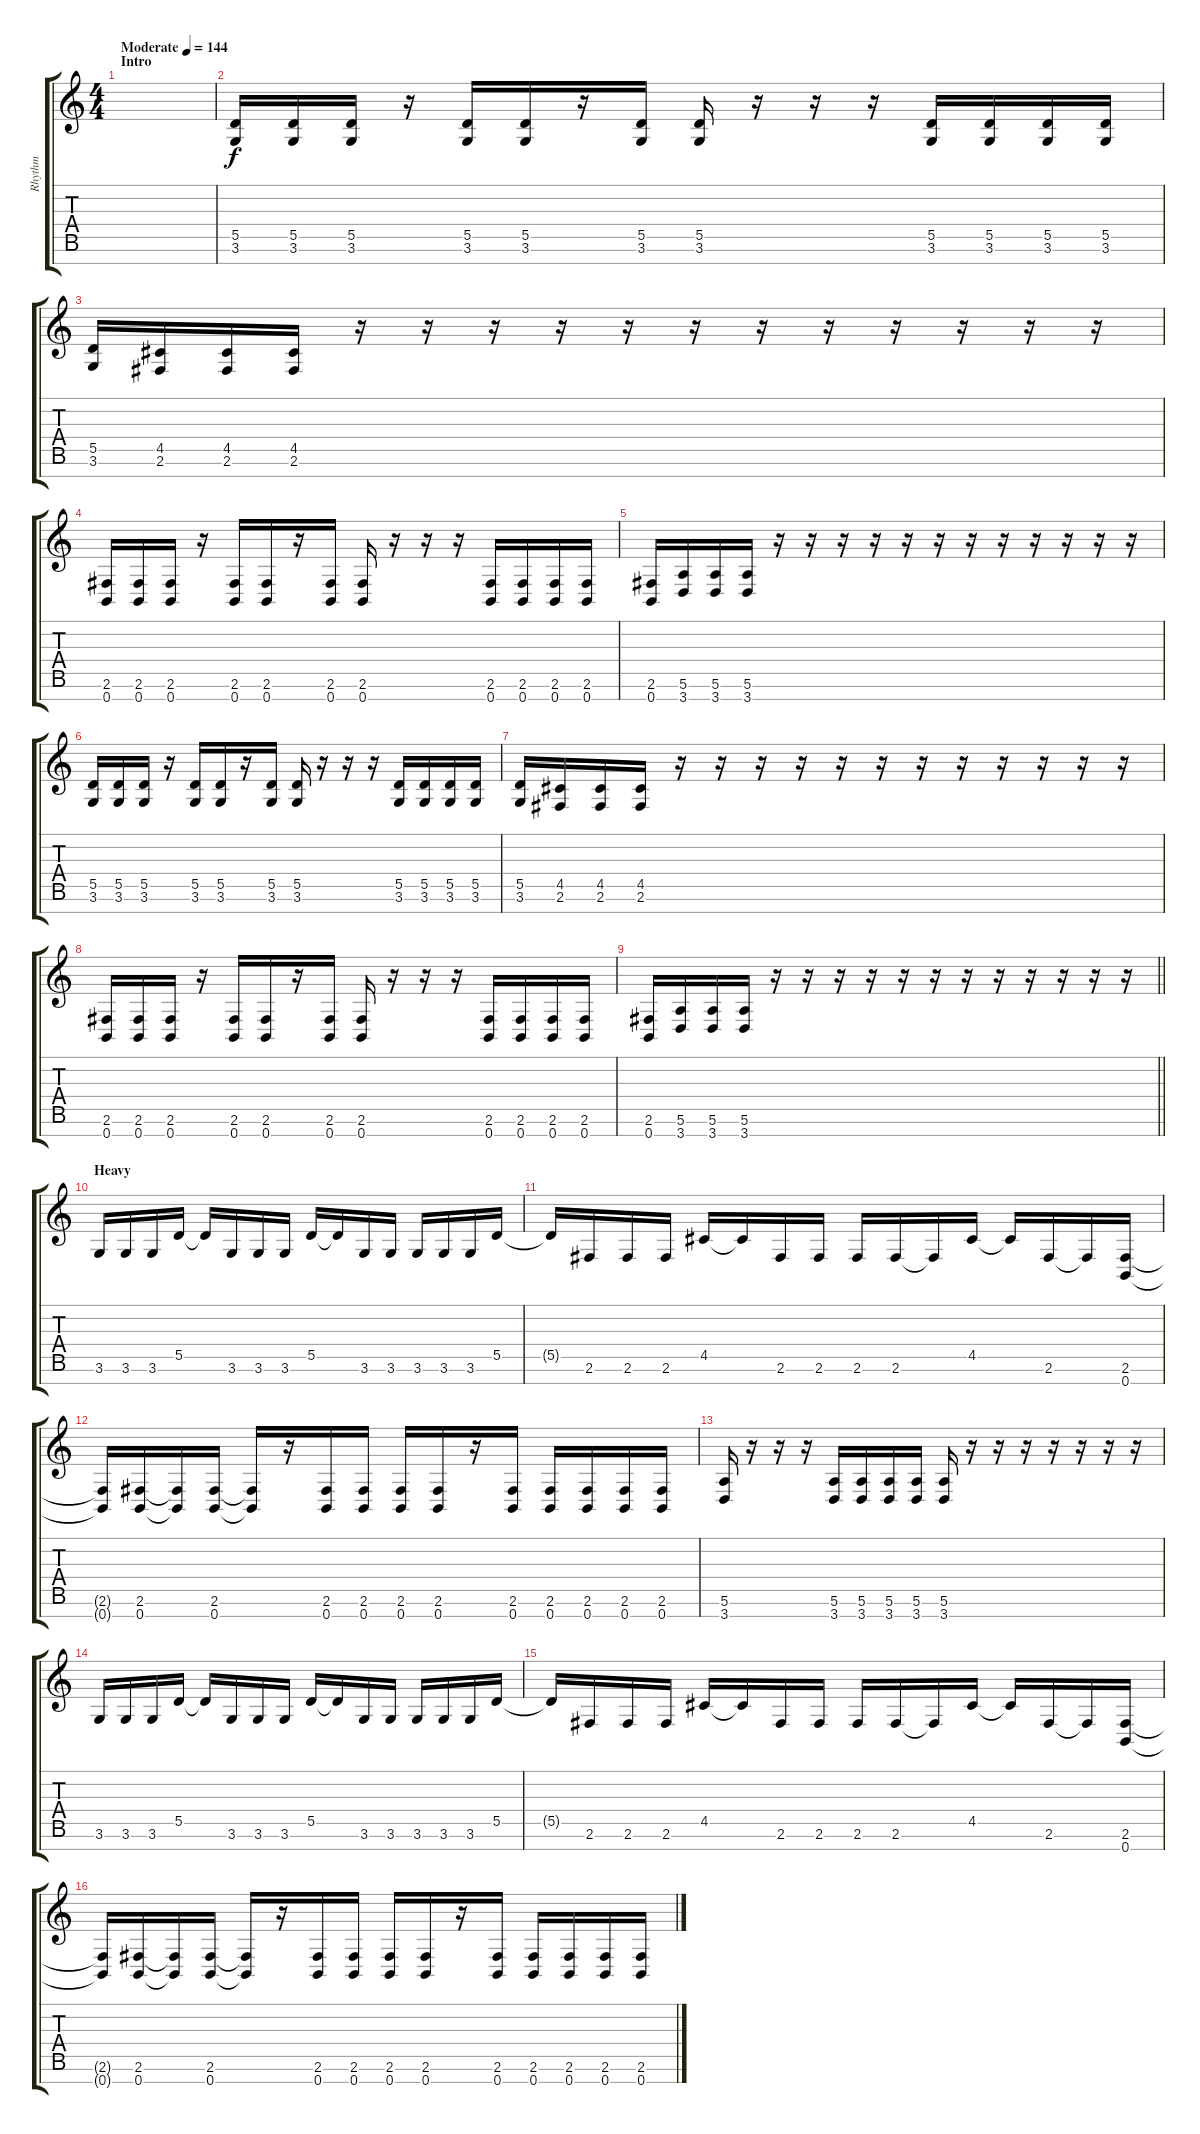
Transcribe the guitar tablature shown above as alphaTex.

\track ("Rhythm" "Rhythm") {instrument distortionguitar}
\staff {score tabs}
\tuning (E4 B3 G3 D3 A2 E2 B1) {hide}
\ts (4 4)
\section ("" "Intro")
\tempo (144 "Moderate")
\clef g2
\ks c
|
(5.5 3.6).16 (5.5 3.6).16 (5.5 3.6).16 r.16 (5.5 3.6).16 (5.5 3.6).16 r.16 (5.5 3.6).16 (5.5 3.6).16 r.16 r.16 r.16 (5.5 3.6).16 (5.5 3.6).16 (5.5 3.6).16 (5.5 3.6).16 |
(5.5 3.6).16 (4.5 2.6).16 (4.5 2.6).16 (4.5 2.6).16 r.16 r.16 r.16 r.16 r.16 r.16 r.16 r.16 r.16 r.16 r.16 r.16 |
(2.6 0.7).16 (2.6 0.7).16 (2.6 0.7).16 r.16 (2.6 0.7).16 (2.6 0.7).16 r.16 (2.6 0.7).16 (2.6 0.7).16 r.16 r.16 r.16 (2.6 0.7).16 (2.6 0.7).16 (2.6 0.7).16 (2.6 0.7).16 |
(2.6 0.7).16 (5.6 3.7).16 (5.6 3.7).16 (5.6 3.7).16 r.16 r.16 r.16 r.16 r.16 r.16 r.16 r.16 r.16 r.16 r.16 r.16 |
(5.5 3.6).16 (5.5 3.6).16 (5.5 3.6).16 r.16 (5.5 3.6).16 (5.5 3.6).16 r.16 (5.5 3.6).16 (5.5 3.6).16 r.16 r.16 r.16 (5.5 3.6).16 (5.5 3.6).16 (5.5 3.6).16 (5.5 3.6).16 |
(5.5 3.6).16 (4.5 2.6).16 (4.5 2.6).16 (4.5 2.6).16 r.16 r.16 r.16 r.16 r.16 r.16 r.16 r.16 r.16 r.16 r.16 r.16 |
(2.6 0.7).16 (2.6 0.7).16 (2.6 0.7).16 r.16 (2.6 0.7).16 (2.6 0.7).16 r.16 (2.6 0.7).16 (2.6 0.7).16 r.16 r.16 r.16 (2.6 0.7).16 (2.6 0.7).16 (2.6 0.7).16 (2.6 0.7).16 |
\barLineRight lightlight
(2.6 0.7).16 (5.6 3.7).16 (5.6 3.7).16 (5.6 3.7).16 r.16 r.16 r.16 r.16 r.16 r.16 r.16 r.16 r.16 r.16 r.16 r.16 |
\section ("" "Heavy")
3.6.16 3.6.16 3.6.16 5.5.16 5.5{t}.16 3.6.16 3.6.16 3.6.16 5.5.16 5.5{t}.16 3.6.16 3.6.16 3.6.16 3.6.16 3.6.16 5.5.16 |
5.5{t}.16 2.6.16 2.6.16 2.6.16 4.5.16 4.5{t}.16 2.6.16 2.6.16 2.6.16 2.6.16 2.6{t}.16 4.5.16 4.5{t}.16 2.6.16 2.6{t}.16 (2.6 0.7).16 |
(2.6{t} 0.7{t}).16 (2.6 0.7).16 (2.6{t} 0.7{t}).16 (2.6 0.7).16 (2.6{t} 0.7{t}).16 r.16 (2.6 0.7).16 (2.6 0.7).16 (2.6 0.7).16 (2.6 0.7).16 r.16 (2.6 0.7).16 (2.6 0.7).16 (2.6 0.7).16 (2.6 0.7).16 (2.6 0.7).16 |
(5.6 3.7).16 r.16 r.16 r.16 (5.6 3.7).16 (5.6 3.7).16 (5.6 3.7).16 (5.6 3.7).16 (5.6 3.7).16 r.16 r.16 r.16 r.16 r.16 r.16 r.16 |
3.6.16 3.6.16 3.6.16 5.5.16 5.5{t}.16 3.6.16 3.6.16 3.6.16 5.5.16 5.5{t}.16 3.6.16 3.6.16 3.6.16 3.6.16 3.6.16 5.5.16 |
5.5{t}.16 2.6.16 2.6.16 2.6.16 4.5.16 4.5{t}.16 2.6.16 2.6.16 2.6.16 2.6.16 2.6{t}.16 4.5.16 4.5{t}.16 2.6.16 2.6{t}.16 (2.6 0.7).16 |
(2.6{t} 0.7{t}).16 (2.6 0.7).16 (2.6{t} 0.7{t}).16 (2.6 0.7).16 (2.6{t} 0.7{t}).16 r.16 (2.6 0.7).16 (2.6 0.7).16 (2.6 0.7).16 (2.6 0.7).16 r.16 (2.6 0.7).16 (2.6 0.7).16 (2.6 0.7).16 (2.6 0.7).16 (2.6 0.7).16
